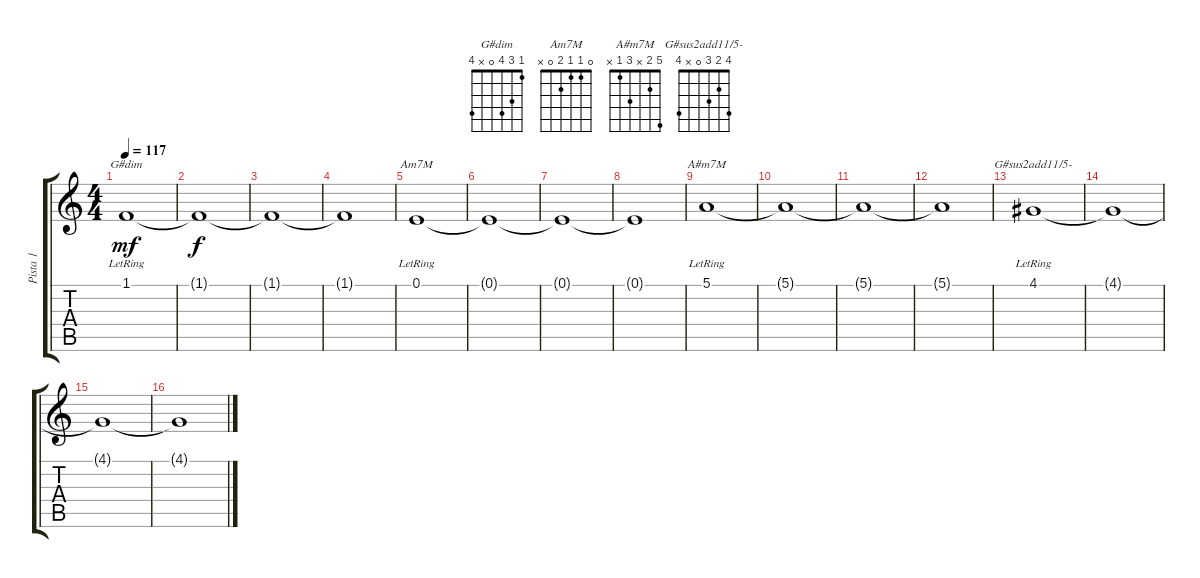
\track ("Pista 1" "Pista 1") {instrument stringensemble2}
\staff {score tabs}
\tuning (E4 B3 G3 D3 A2 E2) {hide}
\chord ("G#dim" 1 3 4 0 x 4)
\chord ("Am7M" 0 1 1 2 0 x)
\chord ("A#m7M" 5 2 x 3 1 x)
\chord ("G#sus2add11/5-" 4 2 3 0 x 4)
\ts (4 4)
\tempo 117
\clef g2
\ks c
1.1{lr}.1{ch "G#dim" dy mf volume 16} |
1.1{t}.1{dy f} |
1.1{t}.1 |
1.1{t}.1 |
0.1{lr}.1{ch "Am7M"} |
0.1{t}.1 |
0.1{t}.1 |
0.1{t}.1 |
5.1{lr}.1{ch "A#m7M"} |
5.1{t}.1 |
5.1{t}.1 |
5.1{t}.1 |
4.1{lr}.1{ch "G#sus2add11/5-"} |
4.1{t}.1 |
4.1{t}.1 |
4.1{t}.1
